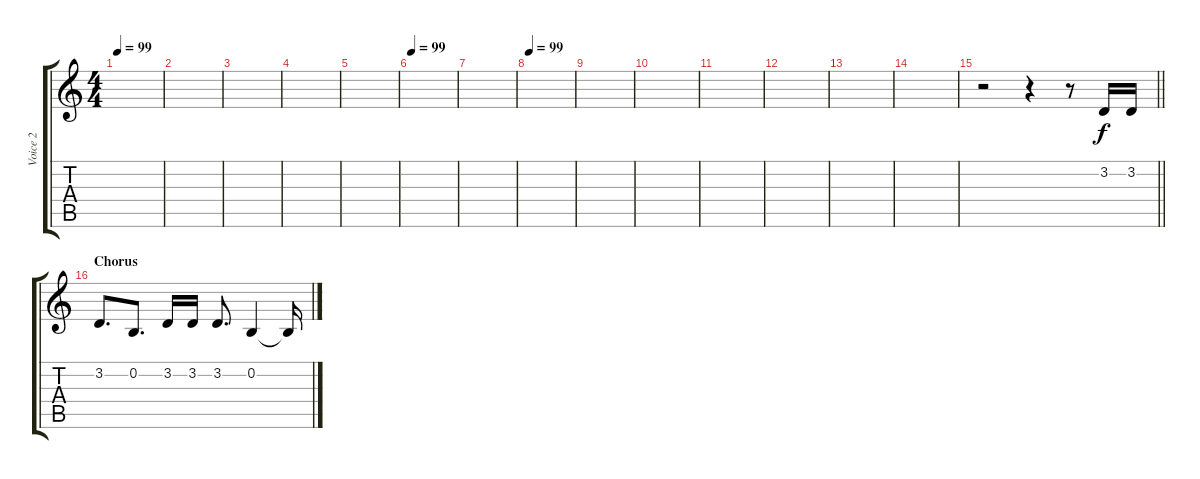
\track ("Voice 2" "Voice 2") {instrument altosax}
\staff {score tabs}
\tuning (E4 B3 G3 D3 A2 E2) {hide}
\ts (4 4)
\tempo 99
\clef g2
\ks c
|
|
|
|
|
\tempo 99
|
|
\tempo 99
|
|
|
|
|
|
|
\barLineRight lightlight
r.2 r.4 r.8 3.2.16 3.2.16 |
\section ("" "Chorus")
3.2.8{d} 0.2.8{d} 3.2.16 3.2.16 3.2.8{d} 0.2.4 0.2{t}.16
